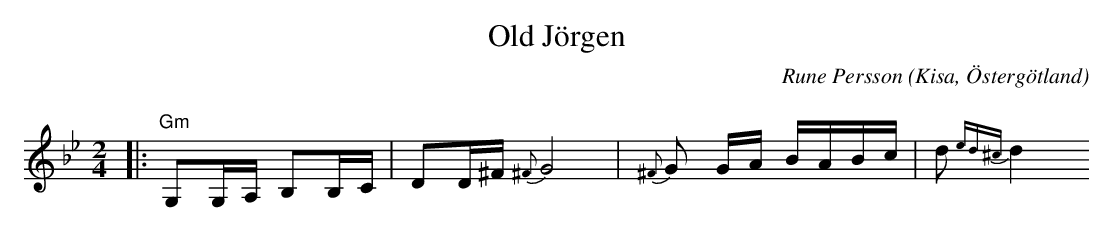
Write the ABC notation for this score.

X:1
T:Old Jörgen
C:Rune Persson
O:Kisa, Östergötland
Q:60
M:2/4
L:1/8
K:Gm
|:"Gm"G,G,/A,/ B,B,/C/|DD/^F/ {^F}G4|{^F}G G/A/ B/A/B/c/|d {ed^c}d2
